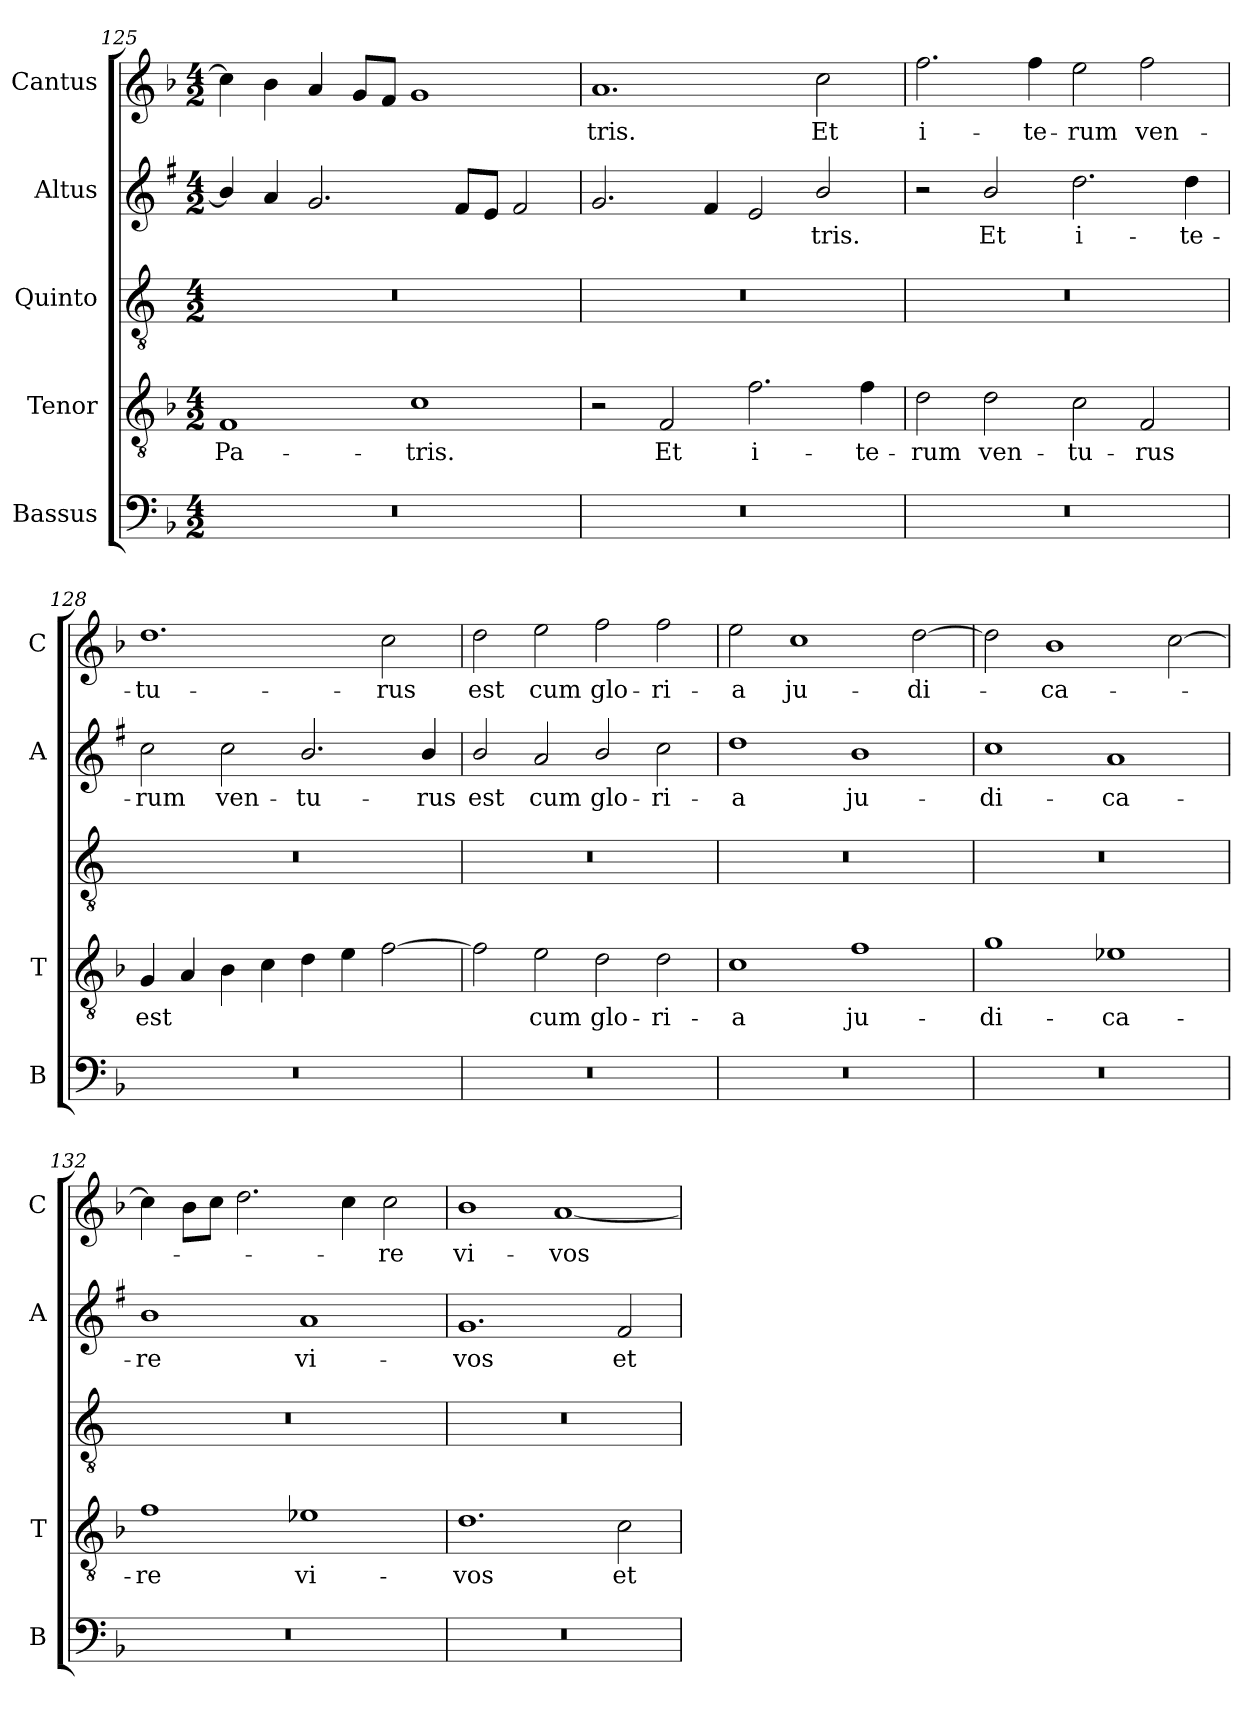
**kern	**kern	**text	**kern	**kern	**text	**kern	**text
*part5	*part4	*part4	*part3	*part2	*part2	*part1	*part1
*staff5	*staff4	*staff4	*staff3	*staff2	*staff2	*staff1	*staff1
*I"Bassus	*I"Tenor	*	*I"Quinto	*I"Altus	*	*I"Cantus	*
*I'B	*I'T	*	*	*I'A	*	*I'C	*
*clefF4	*clefGv2	*	*clefGv2	*clefG2	*	*clefG2	*
*	*	*	*ITrd4c7	*ITrd1c2	*	*	*
*k[b-]	*k[b-]	*	*k[b-]	*k[b-]	*	*k[b-]	*
*F:	*F:	*	*F:	*F:	*	*F:	*
*M4/2	*M4/2	*	*M4/2	*M4/2	*	*M4/2	*
=125	=125	=125	=125	=125	=125	=125	=125
!	!	!LO:LY:b	!	!	!	!	!
0r	1F	Pa-	0r	4a/]	.	4cc\]	.
.	.	.	.	4g/	.	4b-\	.
.	.	.	.	2.f/	.	4a/	.
.	.	.	.	.	.	8g/L	.
.	.	.	.	.	.	8f/J	.
!	!	!LO:LY:b	!	!	!	!	!
.	1c	-tris.	.	.	.	1g	.
.	.	.	.	8e/L	.	.	.
.	.	.	.	8d/J	.	.	.
.	.	.	.	2e/	.	.	.
!!LO:PB:g=z
=126	=126	=126	=126	=126	=126	=126	=126
!	!	!	!	!	!	!	!LO:LY:b
0r	2r	.	0r	2.f/	.	1.a	-tris.
!	!	!LO:LY:b	!	!	!	!	!
.	2F/	Et	.	.	.	.	.
.	.	.	.	4e/	.	.	.
!	!	!LO:LY:b	!	!	!	!	!
.	2.f\	i-	.	2d/	.	.	.
!	!	!	!	!	!LO:LY:b	!	!LO:LY:b
.	.	.	.	2a/	-tris.	2cc\	Et
!	!	!LO:LY:b	!	!	!	!	!
.	4f\	-te-	.	.	.	.	.
=127	=127	=127	=127	=127	=127	=127	=127
!	!	!LO:LY:b	!	!	!	!	!LO:LY:b
0r	2d\	-rum	0r	2r	.	2.ff\	i-
!	!	!LO:LY:b	!	!	!LO:LY:b	!	!
.	2d\	ven-	.	2a/	Et	.	.
!	!	!	!	!	!	!	!LO:LY:b
.	.	.	.	.	.	4ff\	-te-
!	!	!LO:LY:b	!	!	!LO:LY:b	!	!LO:LY:b
.	2c\	-tu-	.	2.cc\	i-	2ee\	-rum
!	!	!LO:LY:b	!	!	!	!	!LO:LY:b
.	2F/	-rus	.	.	.	2ff\	ven-
!	!	!	!	!	!LO:LY:b	!	!
.	.	.	.	4cc\	-te-	.	.
=128	=128	=128	=128	=128	=128	=128	=128
!	!	!LO:LY:b	!	!	!LO:LY:b	!	!LO:LY:b
0r	4G/	est	0r	2b-\	-rum	1.dd	-tu-
.	4A/	.	.	.	.	.	.
!	!	!	!	!	!LO:LY:b	!	!
.	4B-\	.	.	2b-\	ven-	.	.
.	4c\	.	.	.	.	.	.
!	!	!	!	!	!LO:LY:b	!	!
.	4d\	.	.	2.a/	-tu-	.	.
.	4e\	.	.	.	.	.	.
!	!	!	!	!	!	!	!LO:LY:b
.	[2f\	.	.	.	.	2cc\	-rus
!	!	!	!	!	!LO:LY:b	!	!
.	.	.	.	4a/	-rus	.	.
=129	=129	=129	=129	=129	=129	=129	=129
!	!	!	!	!	!LO:LY:b	!	!LO:LY:b
0r	2f\]	.	0r	2a/	est	2dd\	est
!	!	!LO:LY:b	!	!	!LO:LY:b	!	!LO:LY:b
.	2e\	cum	.	2g/	cum	2ee\	cum
!	!	!LO:LY:b	!	!	!LO:LY:b	!	!LO:LY:b
.	2d\	glo-	.	2a/	glo-	2ff\	glo-
!	!	!LO:LY:b	!	!	!LO:LY:b	!	!LO:LY:b
.	2d\	-ri-	.	2b-\	-ri-	2ff\	-ri-
=130	=130	=130	=130	=130	=130	=130	=130
!	!	!LO:LY:b	!	!	!LO:LY:b	!	!LO:LY:b
0r	1c	-a	0r	1cc	-a	2ee\	-a
!	!	!	!	!	!	!	!LO:LY:b
.	.	.	.	.	.	1cc	ju-
!	!	!LO:LY:b	!	!	!LO:LY:b	!	!
.	1f	ju-	.	1a	ju-	.	.
!	!	!	!	!	!	!	!LO:LY:b
.	.	.	.	.	.	[2dd\	-di-
=131	=131	=131	=131	=131	=131	=131	=131
!	!	!LO:LY:b	!	!	!LO:LY:b	!	!
0r	1g	-di-	0r	1b-	-di-	2dd\]	.
!	!	!	!	!	!	!	!LO:LY:b
.	.	.	.	.	.	1b-	-ca-
!	!	!LO:LY:b	!	!	!LO:LY:b	!	!
.	1e-X	-ca-	.	1g	-ca-	.	.
.	.	.	.	.	.	[2cc\	.
!!LO:LB:g=z
=132	=132	=132	=132	=132	=132	=132	=132
!	!	!LO:LY:b	!	!	!LO:LY:b	!	!
0r	1f	-re	0r	1a	-re	4cc\]	.
.	.	.	.	.	.	8b-\L	.
.	.	.	.	.	.	8cc\J	.
.	.	.	.	.	.	2.dd\	.
!	!	!LO:LY:b	!	!	!LO:LY:b	!	!
.	1e-X	vi-	.	1g	vi-	.	.
.	.	.	.	.	.	4cc\	.
!	!	!	!	!	!	!	!LO:LY:b
.	.	.	.	.	.	2cc\	-re
=133	=133	=133	=133	=133	=133	=133	=133
!	!	!LO:LY:b	!	!	!LO:LY:b	!	!LO:LY:b
0r	1.d	-vos	0r	1.f	-vos	1b-	vi-
!	!	!	!	!	!	!	!LO:LY:b
.	.	.	.	.	.	[1a	-vos
!	!	!LO:LY:b	!	!	!LO:LY:b	!	!
.	2c\	et	.	2e/	et	.	.
=	=	=	=	=	=	=	=
*-	*-	*-	*-	*-	*-	*-	*-
